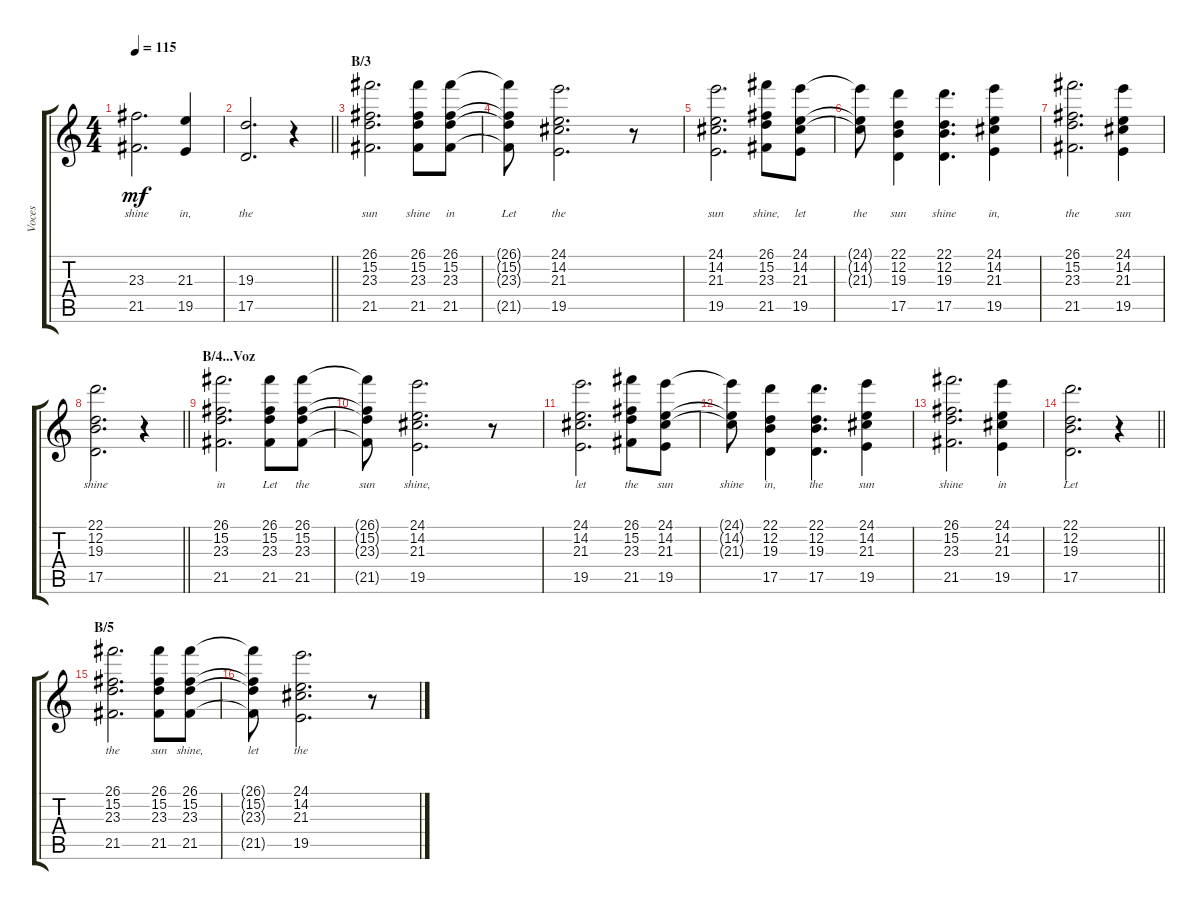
\track ("Voces" "Voces") {instrument englishhorn}
\staff {score tabs}
\tuning (E4 B3 G3 D3 A2 E2) {hide}
\ts (4 4)
\tempo 115
\clef g2
\ks c
(23.3 21.5).2{d lyrics (0 "shine") lyrics (1 "") lyrics (2 "") lyrics (3 "") lyrics (4 "") dy mf} (21.3 19.5).4{lyrics (0 "in,") lyrics (1 "") lyrics (2 "") lyrics (3 "") lyrics (4 "")} |
\barLineRight lightlight
(19.3 17.5).2{d lyrics (0 "the") lyrics (1 "") lyrics (2 "") lyrics (3 "") lyrics (4 "")} r.4 |
\section ("" "B/3")
(26.1 15.2 23.3 21.5).2{d lyrics (0 "sun") lyrics (1 "") lyrics (2 "") lyrics (3 "") lyrics (4 "")} (26.1 15.2 23.3 21.5).8{lyrics (0 "shine") lyrics (1 "") lyrics (2 "") lyrics (3 "") lyrics (4 "")} (26.1 15.2 23.3 21.5).8{lyrics (0 "in") lyrics (1 "") lyrics (2 "") lyrics (3 "") lyrics (4 "")} |
(26.1{t} 15.2{t} 23.3{t} 21.5{t}).8{lyrics (0 "Let") lyrics (1 "") lyrics (2 "") lyrics (3 "") lyrics (4 "")} (24.1 14.2 21.3 19.5).2{d lyrics (0 "the") lyrics (1 "") lyrics (2 "") lyrics (3 "") lyrics (4 "")} r.8 |
(24.1 14.2 21.3 19.5).2{d lyrics (0 "sun") lyrics (1 "") lyrics (2 "") lyrics (3 "") lyrics (4 "")} (26.1 15.2 23.3 21.5).8{lyrics (0 "shine,") lyrics (1 "") lyrics (2 "") lyrics (3 "") lyrics (4 "")} (24.1 14.2 21.3 19.5).8{lyrics (0 "let") lyrics (1 "") lyrics (2 "") lyrics (3 "") lyrics (4 "")} |
(24.1{t} 14.2{t} 21.3{t}).8{lyrics (0 "the") lyrics (1 "") lyrics (2 "") lyrics (3 "") lyrics (4 "")} (22.1 12.2 19.3 17.5).4{lyrics (0 "sun") lyrics (1 "") lyrics (2 "") lyrics (3 "") lyrics (4 "")} (22.1 12.2 19.3 17.5).4{d lyrics (0 "shine") lyrics (1 "") lyrics (2 "") lyrics (3 "") lyrics (4 "")} (24.1 14.2 21.3 19.5).4{lyrics (0 "in,") lyrics (1 "") lyrics (2 "") lyrics (3 "") lyrics (4 "")} |
(26.1 15.2 23.3 21.5).2{d lyrics (0 "the") lyrics (1 "") lyrics (2 "") lyrics (3 "") lyrics (4 "")} (24.1 14.2 21.3 19.5).4{lyrics (0 "sun") lyrics (1 "") lyrics (2 "") lyrics (3 "") lyrics (4 "")} |
\barLineRight lightlight
(22.1 12.2 19.3 17.5).2{d lyrics (0 "shine") lyrics (1 "") lyrics (2 "") lyrics (3 "") lyrics (4 "")} r.4 |
\section ("" "B/4...Voz")
(26.1 15.2 23.3 21.5).2{d lyrics (0 "in") lyrics (1 "") lyrics (2 "") lyrics (3 "") lyrics (4 "")} (26.1 15.2 23.3 21.5).8{lyrics (0 "Let") lyrics (1 "") lyrics (2 "") lyrics (3 "") lyrics (4 "")} (26.1 15.2 23.3 21.5).8{lyrics (0 "the") lyrics (1 "") lyrics (2 "") lyrics (3 "") lyrics (4 "")} |
(26.1{t} 15.2{t} 23.3{t} 21.5{t}).8{lyrics (0 "sun") lyrics (1 "") lyrics (2 "") lyrics (3 "") lyrics (4 "")} (24.1 14.2 21.3 19.5).2{d lyrics (0 "shine,") lyrics (1 "") lyrics (2 "") lyrics (3 "") lyrics (4 "")} r.8 |
(24.1 14.2 21.3 19.5).2{d lyrics (0 "let") lyrics (1 "") lyrics (2 "") lyrics (3 "") lyrics (4 "")} (26.1 15.2 23.3 21.5).8{lyrics (0 "the") lyrics (1 "") lyrics (2 "") lyrics (3 "") lyrics (4 "")} (24.1 14.2 21.3 19.5).8{lyrics (0 "sun") lyrics (1 "") lyrics (2 "") lyrics (3 "") lyrics (4 "")} |
(24.1{t} 14.2{t} 21.3{t}).8{lyrics (0 "shine") lyrics (1 "") lyrics (2 "") lyrics (3 "") lyrics (4 "")} (22.1 12.2 19.3 17.5).4{lyrics (0 "in,") lyrics (1 "") lyrics (2 "") lyrics (3 "") lyrics (4 "")} (22.1 12.2 19.3 17.5).4{d lyrics (0 "the") lyrics (1 "") lyrics (2 "") lyrics (3 "") lyrics (4 "")} (24.1 14.2 21.3 19.5).4{lyrics (0 "sun") lyrics (1 "") lyrics (2 "") lyrics (3 "") lyrics (4 "")} |
(26.1 15.2 23.3 21.5).2{d lyrics (0 "shine") lyrics (1 "") lyrics (2 "") lyrics (3 "") lyrics (4 "")} (24.1 14.2 21.3 19.5).4{lyrics (0 "in") lyrics (1 "") lyrics (2 "") lyrics (3 "") lyrics (4 "")} |
\barLineRight lightlight
(22.1 12.2 19.3 17.5).2{d lyrics (0 "Let") lyrics (1 "") lyrics (2 "") lyrics (3 "") lyrics (4 "")} r.4 |
\section ("" "B/5")
(26.1 15.2 23.3 21.5).2{d lyrics (0 "the") lyrics (1 "") lyrics (2 "") lyrics (3 "") lyrics (4 "")} (26.1 15.2 23.3 21.5).8{lyrics (0 "sun") lyrics (1 "") lyrics (2 "") lyrics (3 "") lyrics (4 "")} (26.1 15.2 23.3 21.5).8{lyrics (0 "shine,") lyrics (1 "") lyrics (2 "") lyrics (3 "") lyrics (4 "")} |
(26.1{t} 15.2{t} 23.3{t} 21.5{t}).8{lyrics (0 "let") lyrics (1 "") lyrics (2 "") lyrics (3 "") lyrics (4 "")} (24.1 14.2 21.3 19.5).2{d lyrics (0 "the") lyrics (1 "") lyrics (2 "") lyrics (3 "") lyrics (4 "")} r.8
